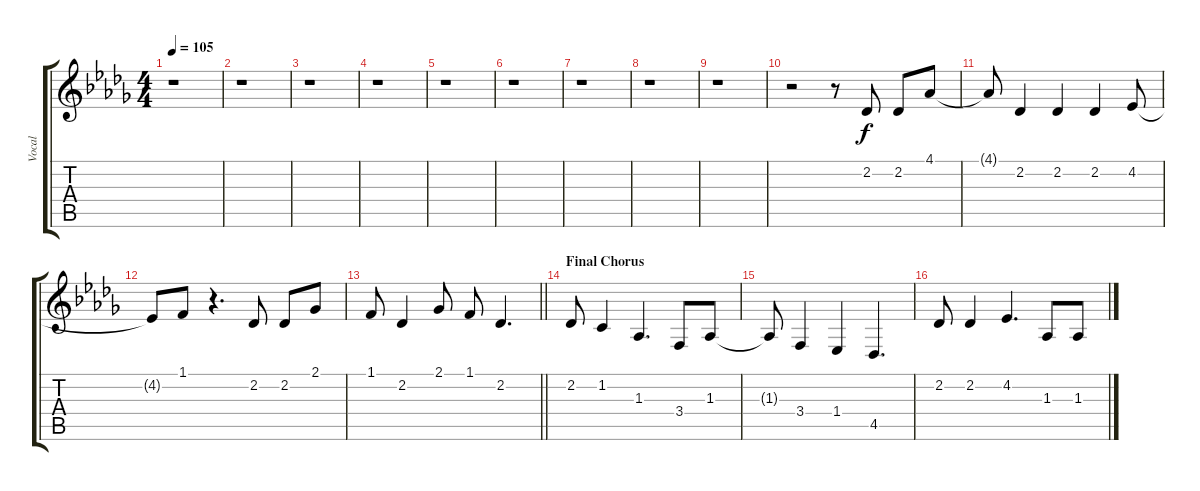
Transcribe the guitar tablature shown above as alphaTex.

\track ("Vocal" "Vocal") {instrument electricgrandpiano}
\staff {score tabs}
\tuning (E4 B3 G3 D3 A2 E2) {hide}
\ts (4 4)
\tempo 105
\clef g2
\ks db
r.1{dy f} |
r.1 |
r.1 |
r.1 |
r.1 |
r.1 |
r.1 |
r.1 |
r.1 |
r.2 r.8 2.2.8 2.2.8 4.1.8 |
4.1{t}.8 2.2.4 2.2.4 2.2.4 4.2.8 |
4.2{t}.8 1.1.8 r.4{d} 2.2.8 2.2.8 2.1.8 |
\barLineRight lightlight
1.1.8 2.2.4 2.1.8 1.1.8 2.2.4{d} |
\section ("" "Final Chorus")
2.2.8 1.2.4 1.3.4{d} 3.4.8 1.3.8 |
1.3{t}.8 3.4.4 1.4.4 4.5.4{d} |
2.2.8 2.2.4 4.2.4{d} 1.3.8 1.3.8
